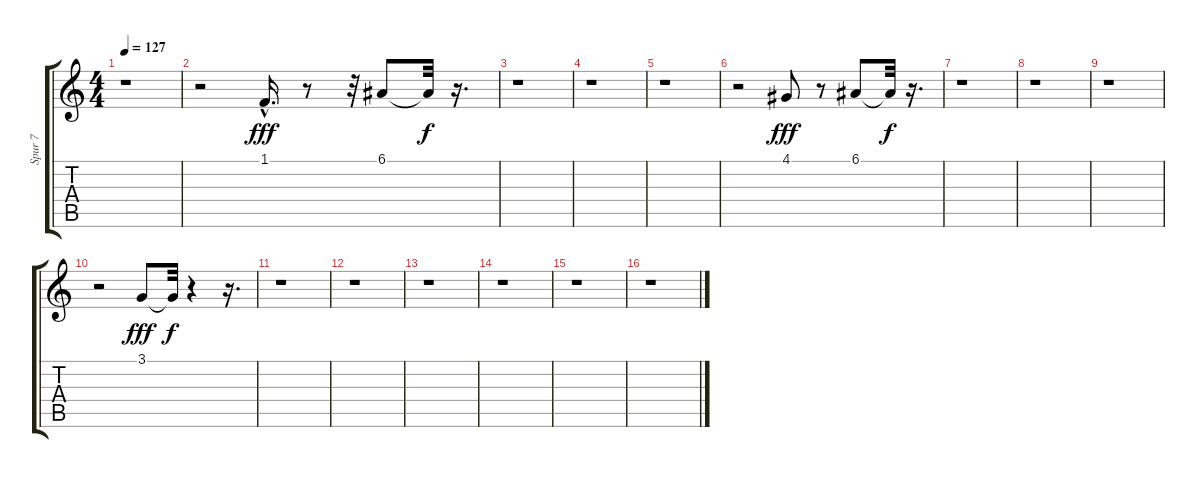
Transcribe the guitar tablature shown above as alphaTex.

\track ("Spur 7" "Spur 7") {instrument orchestrahit}
\staff {score tabs}
\tuning (E4 B3 G3 D3 A2 E2) {hide}
\ts (4 4)
\tempo 127
\clef g2
\ks c
r.1{dy f} |
r.2 1.1{hac}.16{d dy fff} r.8 r.32 6.1.8 6.1{t}.32{dy f} r.16{d} |
r.1 |
r.1 |
r.1 |
r.2 4.1.8{dy fff} r.8 6.1.8 6.1{t}.32{dy f} r.16{d} |
r.1 |
r.1 |
r.1 |
r.2 3.1.8{dy fff} 3.1{t}.32{dy f} r.4 r.16{d} |
r.1 |
r.1 |
r.1 |
r.1 |
r.1 |
r.1
